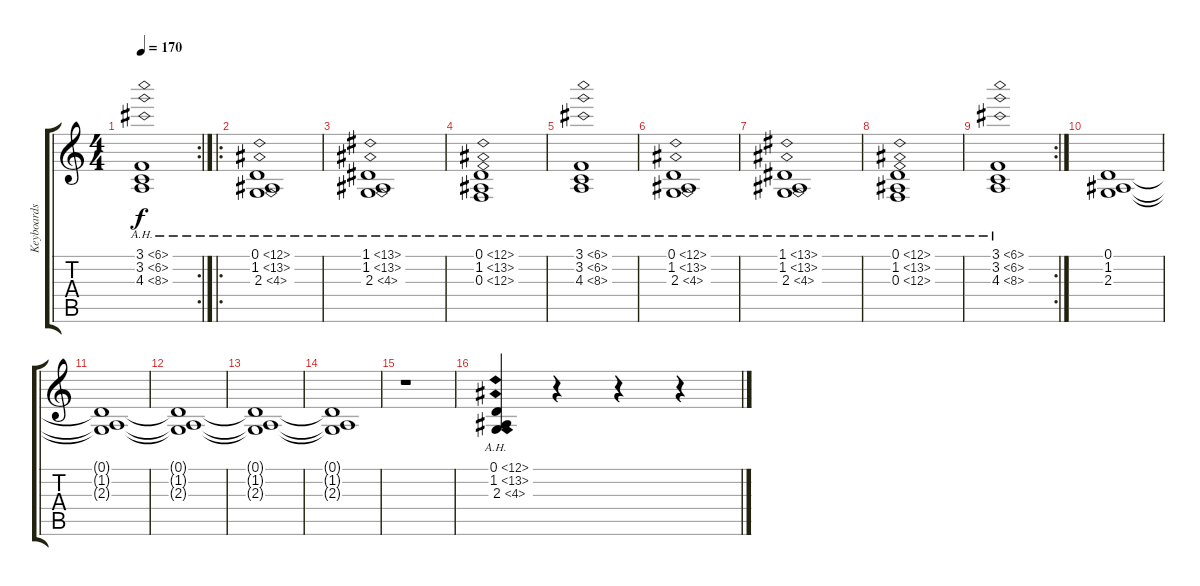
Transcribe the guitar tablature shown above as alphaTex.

\track ("Keyboards" "Keyboards") {instrument stringensemble1}
\staff {score tabs}
\tuning (D4 A3 F3 C3 G2 D2) {hide}
\rc 2
\ts (4 4)
\tempo 170
\clef g2
\ks c
(3.1{ah 3} 3.2{ah 3} 4.3{ah 4}).1{dy f} |
\ro
(0.1{ah 12} 1.2{ah 12} 2.3{ah 2}).1 |
(1.1{ah 12} 1.2{ah 12} 2.3{ah 2}).1 |
(0.1{ah 12} 1.2{ah 12} 0.3{ah 12}).1 |
(3.1{ah 3} 3.2{ah 3} 4.3{ah 4}).1 |
(0.1{ah 12} 1.2{ah 12} 2.3{ah 2}).1 |
(1.1{ah 12} 1.2{ah 12} 2.3{ah 2}).1 |
(0.1{ah 12} 1.2{ah 12} 0.3{ah 12}).1 |
\rc 2
(3.1{ah 3} 3.2{ah 3} 4.3{ah 4}).1 |
(0.1 1.2 2.3).1 |
(0.1{t} 1.2{t} 2.3{t}).1 |
(0.1{t} 1.2{t} 2.3{t}).1 |
(0.1{t} 1.2{t} 2.3{t}).1 |
(0.1{t} 1.2{t} 2.3{t}).1 |
r.1 |
(0.1{ah 12} 1.2{ah 12} 2.3{ah 2}).4 r.4 r.4 r.4
